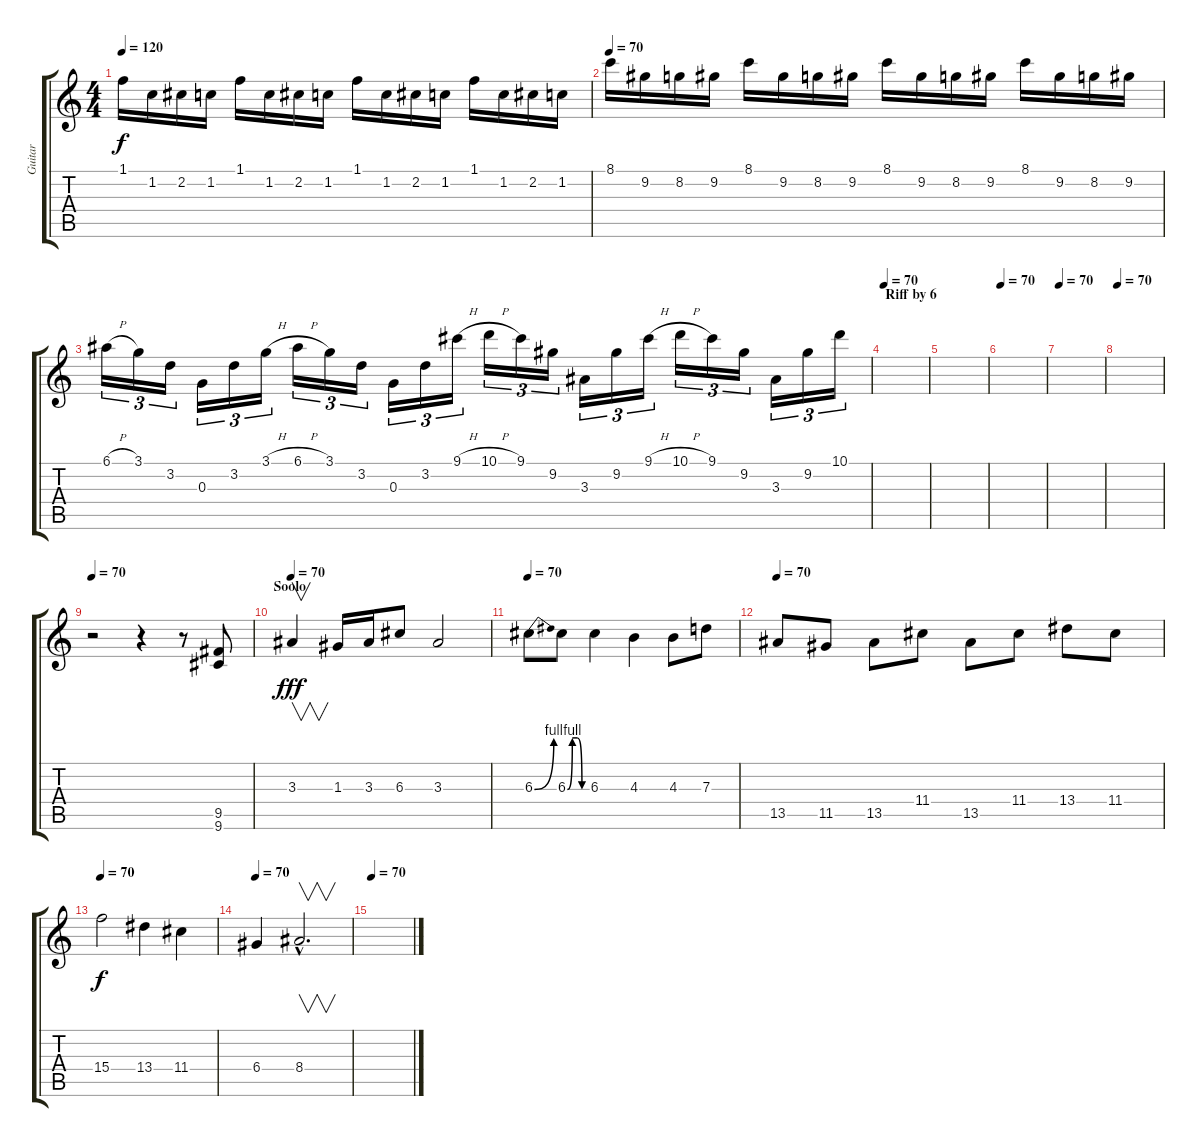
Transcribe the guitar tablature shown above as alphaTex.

\track ("Guitar" "Guitar") {instrument distortionguitar}
\staff {score tabs}
\tuning (E4 B3 G3 D3 A2 E2) {hide}
\ts (4 4)
\tempo 120
\clef g2
\ks c
1.1.16{dy f} 1.2.16 2.2.16 1.2.16 1.1.16 1.2.16 2.2.16 1.2.16 1.1.16 1.2.16 2.2.16 1.2.16 1.1.16 1.2.16 2.2.16 1.2.16 |
\tempo 70
8.1.16 9.2.16 8.2.16 9.2.16 8.1.16 9.2.16 8.2.16 9.2.16 8.1.16 9.2.16 8.2.16 9.2.16 8.1.16 9.2.16 8.2.16 9.2.16 |
6.1{h}.16{tu (3 2)} 3.1.16{tu (3 2)} 3.2.16{tu (3 2)} 0.3.16{tu (3 2)} 3.2.16{tu (3 2)} 3.1{h}.16{tu (3 2)} 6.1{h}.16{tu (3 2)} 3.1.16{tu (3 2)} 3.2.16{tu (3 2)} 0.3.16{tu (3 2)} 3.2.16{tu (3 2)} 9.1{h}.16{tu (3 2)} 10.1{h}.16{tu (3 2)} 9.1.16{tu (3 2)} 9.2.16{tu (3 2)} 3.3.16{tu (3 2)} 9.2.16{tu (3 2)} 9.1{h}.16{tu (3 2)} 10.1{h}.16{tu (3 2)} 9.1.16{tu (3 2)} 9.2.16{tu (3 2)} 3.3.16{tu (3 2)} 9.2.16{tu (3 2)} 10.1.16{tu (3 2)} |
\section ("" "Riff by 6")
\tempo 70
|
|
\tempo 70
|
\tempo 70
|
\tempo 70
|
\tempo 70
r.2 r.4 r.8 (9.5 9.6).8 |
\section ("" "Soolo")
\tempo 70
3.3.4{v dy fff} 1.3.16 3.3.16 6.3.8 3.3.2 |
\tempo 70
6.3{be (bend 0 0 60 4)}.8 6.3{be (custom 0 0 15 4 30 4 45 0 60 0)}.8 6.3.4 4.3.4 4.3.8 7.3.8 |
\tempo 70
13.5.8{volume 0} 11.5.8 13.5.8 11.4.8 13.5.8 11.4.8 13.4.8 11.4.8 |
\tempo 70
15.4.2{dy f} 13.4.4 11.4.4 |
\tempo 70
6.4.4 8.4{hac}.2{v d} |
\tempo 70
